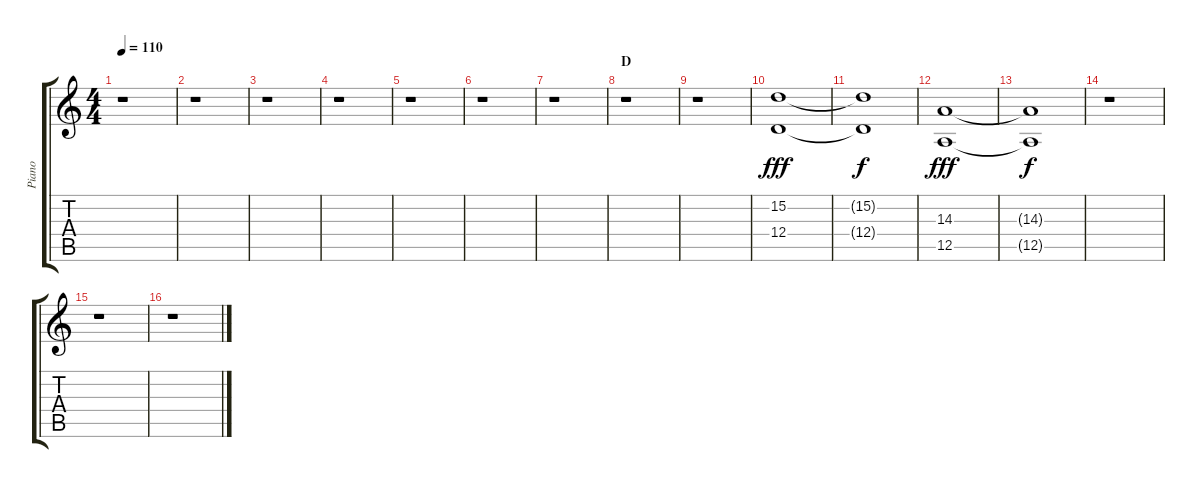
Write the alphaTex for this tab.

\track ("Piano" "Piano") {instrument acousticgrandpiano}
\staff {score tabs}
\tuning (E4 B3 G3 D3 A2 E2) {hide}
\ts (4 4)
\tempo 110
\clef g2
\ks c
r.1{dy f} |
r.1 |
r.1 |
r.1 |
r.1 |
r.1 |
r.1 |
\section ("" "D")
r.1 |
r.1 |
(15.2 12.4).1{dy fff} |
(15.2{t} 12.4{t}).1{dy f} |
(14.3 12.5).1{dy fff} |
(14.3{t} 12.5{t}).1{dy f} |
r.1 |
r.1 |
r.1
